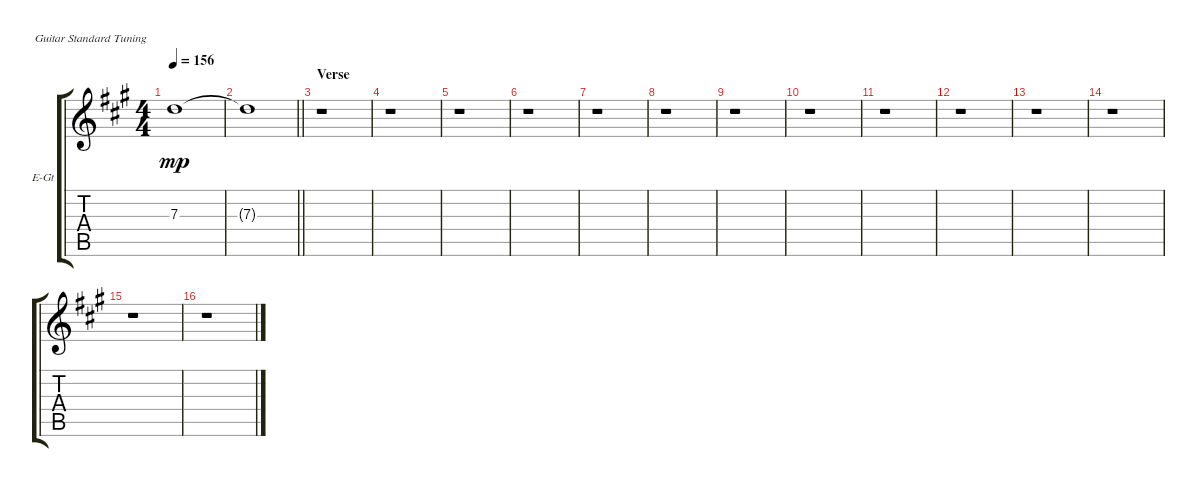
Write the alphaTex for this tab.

\defaultSystemsLayout 4
\bracketExtendMode groupsimilarinstruments
\firstSystemTrackNameOrientation horizontal
\otherSystemsTrackNameOrientation horizontal
\track ("Guitar 1" "E-Gt") {instrument overdrivenguitar}
\staff {score tabs}
\tuning (E4 B3 G3 D3 A2 E2)
\ts (4 4)
\tempo 156
\clef g2
\ks a
7.3.1{dy mp} |
\barLineRight lightlight
7.3{t}.1 |
\section ("" "Verse")
r.1 |
r.1 |
r.1 |
r.1 |
r.1 |
r.1 |
r.1 |
r.1 |
r.1 |
r.1 |
r.1 |
r.1 |
r.1 |
r.1
